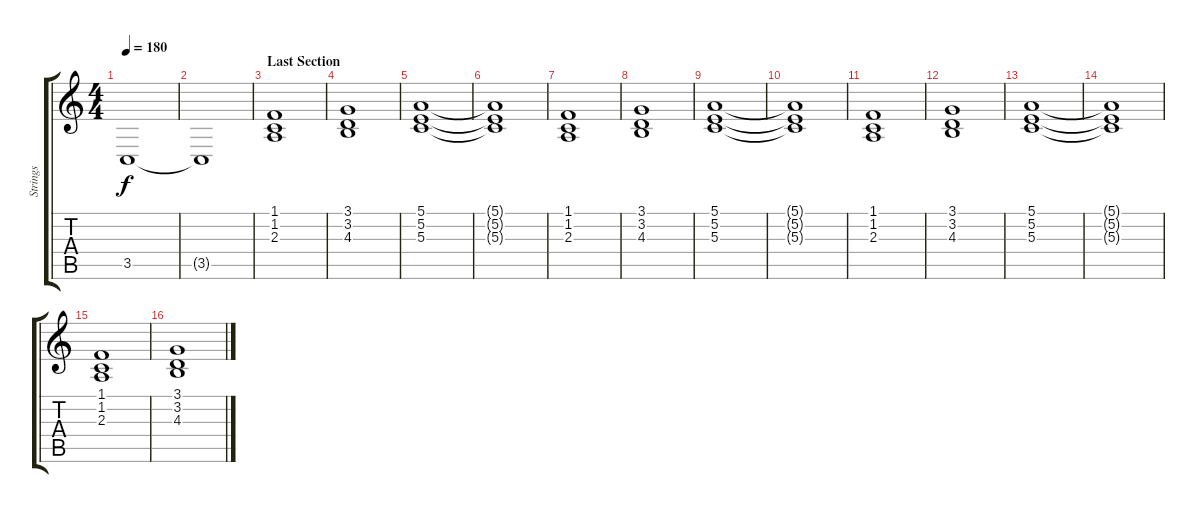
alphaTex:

\track ("Strings" "Strings") {instrument stringensemble1}
\staff {score tabs}
\tuning (E4 B3 G3 D3 A2 E2) {hide}
\ts (4 4)
\tempo 180
\clef g2
\ks c
3.5.1{dy f} |
3.5{t}.1{volume 6} |
\section ("" "Last Section")
(1.1 1.2 2.3).1{volume 8} |
(3.1 3.2 4.3).1 |
(5.1 5.2 5.3).1 |
(5.1{t} 5.2{t} 5.3{t}).1 |
(1.1 1.2 2.3).1 |
(3.1 3.2 4.3).1 |
(5.1 5.2 5.3).1 |
(5.1{t} 5.2{t} 5.3{t}).1 |
(1.1 1.2 2.3).1 |
(3.1 3.2 4.3).1 |
(5.1 5.2 5.3).1 |
(5.1{t} 5.2{t} 5.3{t}).1 |
(1.1 1.2 2.3).1 |
(3.1 3.2 4.3).1
